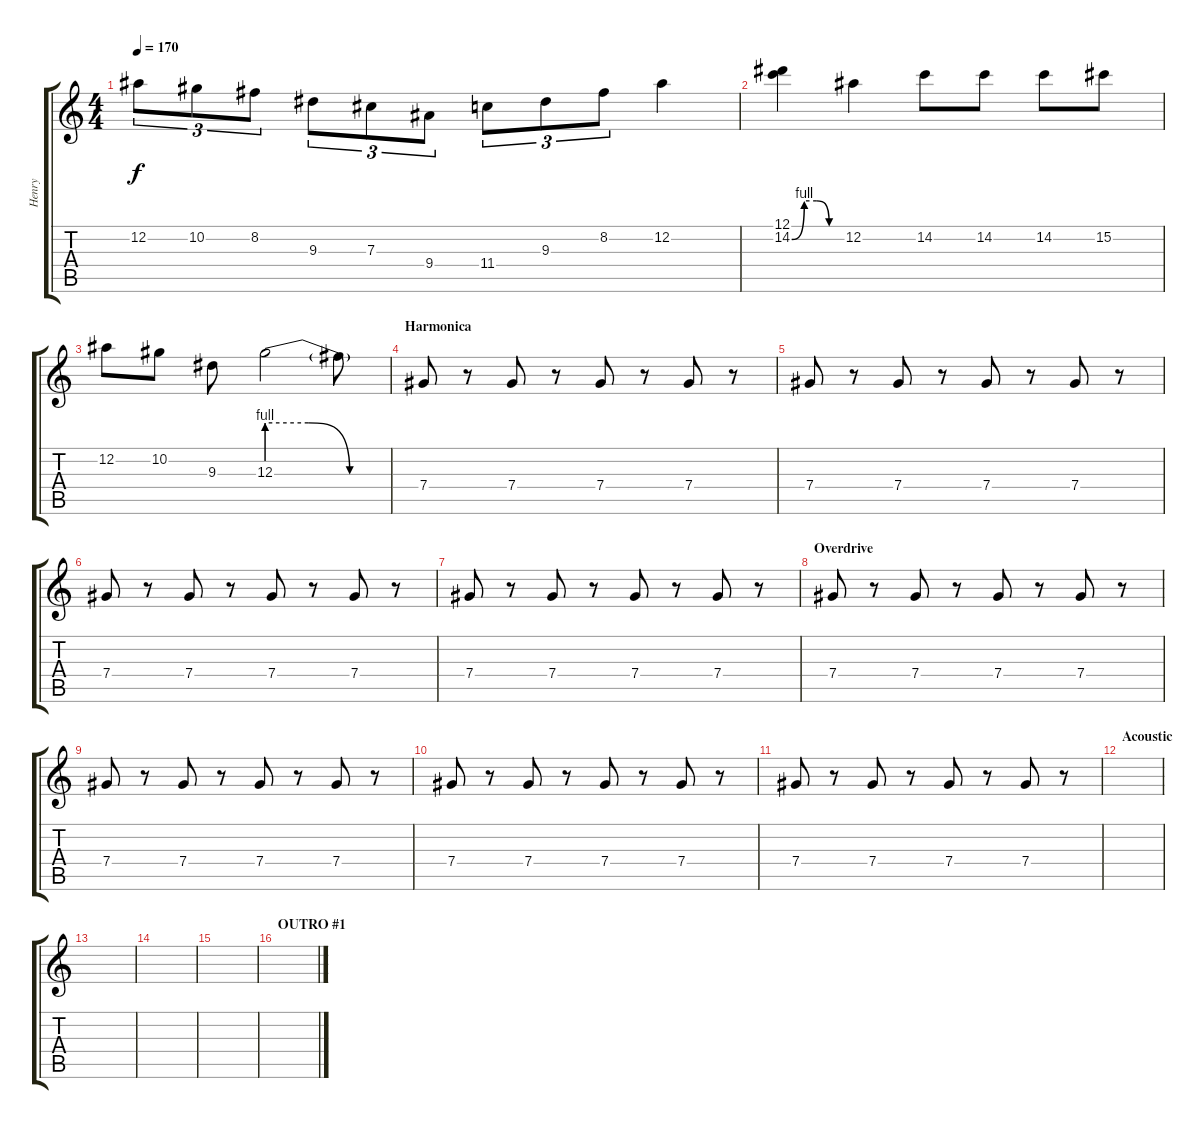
\track ("Henry" "Henry") {instrument distortionguitar}
\staff {score tabs}
\tuning (Eb4 Bb3 Gb3 Db3 Ab2 Db2) {hide}
\ts (4 4)
\tempo 170
\clef g2
\ks c
12.2.8{tu (3 2) dy f} 10.2.8{tu (3 2)} 8.2.8{tu (3 2)} 9.3.8{tu (3 2)} 7.3.8{tu (3 2)} 9.4.8{tu (3 2)} 11.4.8{tu (3 2)} 9.3.8{tu (3 2)} 8.2.8{tu (3 2)} 12.2.4 |
(12.1 14.2{be (custom 0 0 15 4 30 4 45 0 60 0)}).4 12.2.4 14.2.8 14.2.8 14.2.8 15.2.8 |
12.2.8 10.2.8 9.3.8 12.3{be (custom 0 4 20 4 40 0 60 0)}.2 12.3{t}.8 |
\section ("" "Harmonica")
7.4.8{volume 10} r.8 7.4.8 r.8 7.4.8 r.8 7.4.8 r.8 |
7.4.8 r.8 7.4.8 r.8 7.4.8 r.8 7.4.8 r.8 |
7.4.8 r.8 7.4.8 r.8 7.4.8 r.8 7.4.8 r.8 |
7.4.8 r.8 7.4.8 r.8 7.4.8 r.8 7.4.8 r.8 |
\section ("" "Overdrive")
7.4.8 r.8 7.4.8 r.8 7.4.8 r.8 7.4.8 r.8 |
7.4.8 r.8 7.4.8 r.8 7.4.8 r.8 7.4.8 r.8 |
7.4.8 r.8 7.4.8 r.8 7.4.8 r.8 7.4.8 r.8 |
7.4.8 r.8 7.4.8 r.8 7.4.8 r.8 7.4.8 r.8 |
\section ("" "Acoustic")
|
|
|
|
\section ("" "OUTRO #1")
